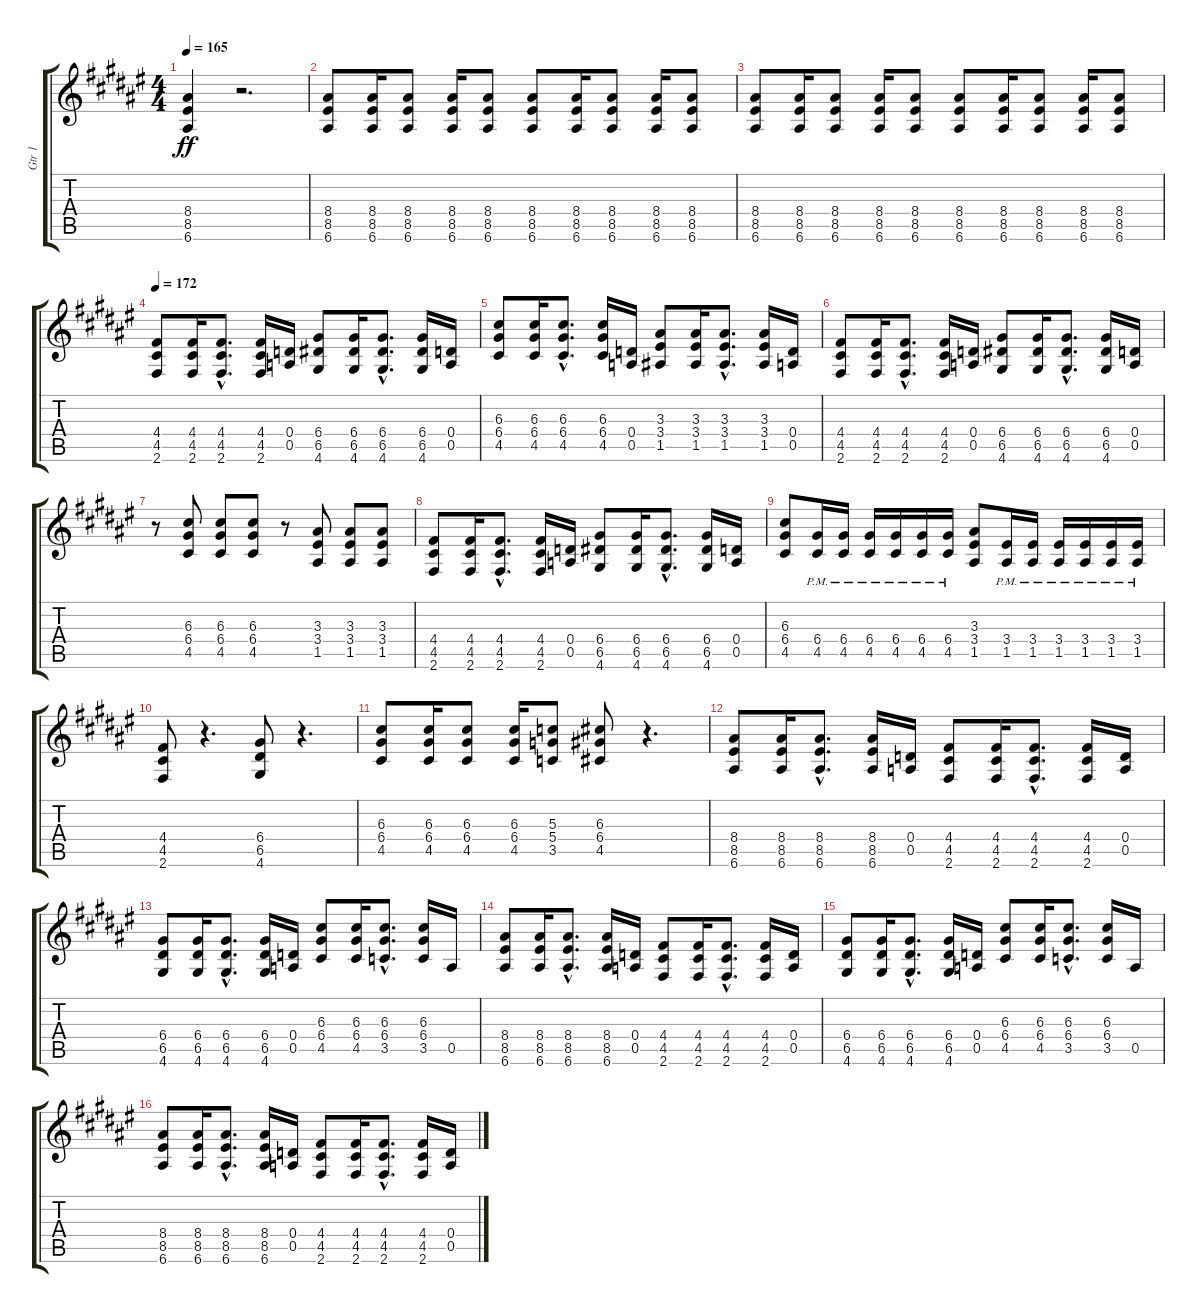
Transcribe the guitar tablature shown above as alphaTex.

\track ("Gtr 1" "Gtr 1") {instrument distortionguitar}
\staff {score tabs}
\tuning (E4 B3 G3 D3 A2 E2) {hide}
\ts (4 4)
\tempo 165
\clef g2
\ks d#minor
(8.4{st} 8.5{st} 6.6{st}).4{dy ff} r.2{d} |
(8.4 8.5 6.6).8 (8.4 8.5 6.6).16 (8.4 8.5 6.6).8 (8.4 8.5 6.6).16 (8.4 8.5 6.6).8 (8.4 8.5 6.6).8 (8.4 8.5 6.6).16 (8.4 8.5 6.6).8 (8.4 8.5 6.6).16 (8.4 8.5 6.6).8 |
(8.4 8.5 6.6).8 (8.4 8.5 6.6).16 (8.4 8.5 6.6).8 (8.4 8.5 6.6).16 (8.4 8.5 6.6).8 (8.4 8.5 6.6).8 (8.4 8.5 6.6).16 (8.4 8.5 6.6).8 (8.4 8.5 6.6).16 (8.4 8.5 6.6).8 |
\tempo 172
(4.4 4.5 2.6).8 (4.4 4.5 2.6).16 (4.4{hac} 4.5{hac} 2.6{hac}).8{d} (4.4 4.5 2.6).16 (0.4 0.5).16 (6.4 6.5 4.6).8 (6.4 6.5 4.6).16 (6.4{hac} 6.5{hac} 4.6{hac}).8{d} (6.4 6.5 4.6).16 (0.4 0.5).16 |
(6.3 6.4 4.5).8 (6.3 6.4 4.5).16 (6.3{hac} 6.4{hac} 4.5{hac}).8{d} (6.3 6.4 4.5).16 (0.4 0.5).16 (3.3 3.4 1.5).8 (3.3 3.4 1.5).16 (3.3{hac} 3.4{hac} 1.5{hac}).8{d} (3.3 3.4 1.5).16 (0.4 0.5).16 |
(4.4 4.5 2.6).8 (4.4 4.5 2.6).16 (4.4{hac} 4.5{hac} 2.6{hac}).8{d} (4.4 4.5 2.6).16 (0.4 0.5).16 (6.4 6.5 4.6).8 (6.4 6.5 4.6).16 (6.4{hac} 6.5{hac} 4.6{hac}).8{d} (6.4 6.5 4.6).16 (0.4 0.5).16 |
r.8 (6.3 6.4 4.5).8 (6.3 6.4 4.5).8 (6.3 6.4 4.5).8 r.8 (3.3 3.4 1.5).8 (3.3 3.4 1.5).8 (3.3 3.4 1.5).8 |
(4.4 4.5 2.6).8 (4.4 4.5 2.6).16 (4.4{hac} 4.5{hac} 2.6{hac}).8{d} (4.4 4.5 2.6).16 (0.4 0.5).16 (6.4 6.5 4.6).8 (6.4 6.5 4.6).16 (6.4{hac} 6.5{hac} 4.6{hac}).8{d} (6.4 6.5 4.6).16 (0.4 0.5).16 |
(6.3 6.4 4.5).8 (6.4{pm} 4.5{pm}).16 (6.4{pm} 4.5{pm}).16 (6.4{pm} 4.5{pm}).16 (6.4{pm} 4.5{pm}).16 (6.4{pm} 4.5{pm}).16 (6.4{pm} 4.5{pm}).16 (3.3 3.4 1.5).8 (3.4{pm} 1.5{pm}).16 (3.4{pm} 1.5{pm}).16 (3.4{pm} 1.5{pm}).16 (3.4{pm} 1.5{pm}).16 (3.4{pm} 1.5{pm}).16 (3.4{pm} 1.5{pm}).16 |
(4.4 4.5 2.6).8 r.4{d} (6.4 6.5 4.6).8 r.4{d} |
(6.3 6.4 4.5).8 (6.3 6.4 4.5).16 (6.3 6.4 4.5).8 (6.3 6.4 4.5).16 (5.3 5.4 3.5).8 (6.3 6.4 4.5).8 r.4{d} |
(8.4 8.5 6.6).8 (8.4 8.5 6.6).16 (8.4{hac} 8.5{hac} 6.6{hac}).8{d} (8.4 8.5 6.6).16 (0.4 0.5).16 (4.4 4.5 2.6).8 (4.4 4.5 2.6).16 (4.4{hac} 4.5{hac} 2.6{hac}).8{d} (4.4 4.5 2.6).16 (0.4 0.5).16 |
(6.4 6.5 4.6).8 (6.4 6.5 4.6).16 (6.4{hac} 6.5{hac} 4.6{hac}).8{d} (6.4 6.5 4.6).16 (0.4 0.5).16 (6.3 6.4 4.5).8 (6.3 6.4 4.5).16 (6.3{hac} 6.4{hac} 3.5{hac}).8{d} (6.3 6.4 3.5).16 0.5.16 |
(8.4 8.5 6.6).8 (8.4 8.5 6.6).16 (8.4{hac} 8.5{hac} 6.6{hac}).8{d} (8.4 8.5 6.6).16 (0.4 0.5).16 (4.4 4.5 2.6).8 (4.4 4.5 2.6).16 (4.4{hac} 4.5{hac} 2.6{hac}).8{d} (4.4 4.5 2.6).16 (0.4 0.5).16 |
(6.4 6.5 4.6).8 (6.4 6.5 4.6).16 (6.4{hac} 6.5{hac} 4.6{hac}).8{d} (6.4 6.5 4.6).16 (0.4 0.5).16 (6.3 6.4 4.5).8 (6.3 6.4 4.5).16 (6.3{hac} 6.4{hac} 3.5{hac}).8{d} (6.3 6.4 3.5).16 0.5.16 |
(8.4 8.5 6.6).8 (8.4 8.5 6.6).16 (8.4{hac} 8.5{hac} 6.6{hac}).8{d} (8.4 8.5 6.6).16 (0.4 0.5).16 (4.4 4.5 2.6).8 (4.4 4.5 2.6).16 (4.4{hac} 4.5{hac} 2.6{hac}).8{d} (4.4 4.5 2.6).16 (0.4 0.5).16
